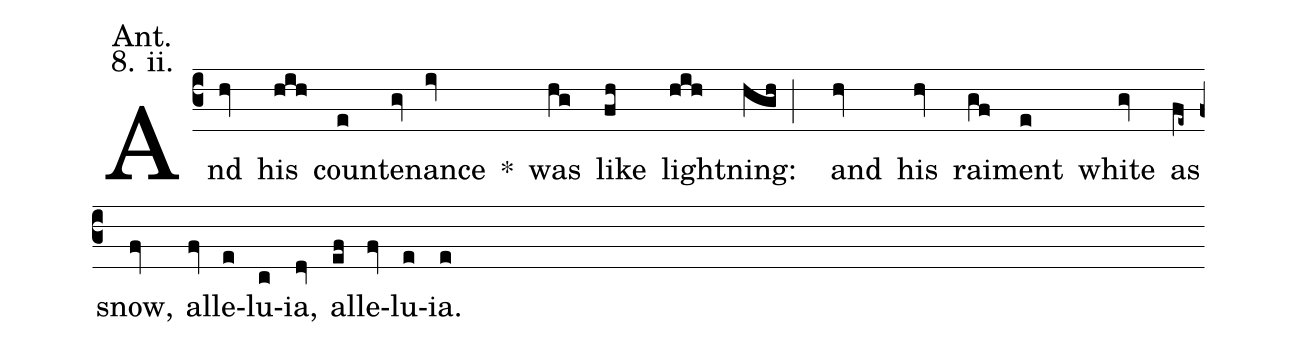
annotation: Ant.;
annotation: 8. ii.;
%%
(c3) And(hv) his(hih) coun(e)te(gv)nance(iv) <sp>*</sp>() was(hg) like(fh) light(hih)ning:(hgh;) and(hv) his(hv) rai(gf)ment(e) white(gv) as(fe~) snow,(fv) al(fv)le(e)lu(c)ia,(dv) al(ef)le(fv)lu(e)ia.(e)
